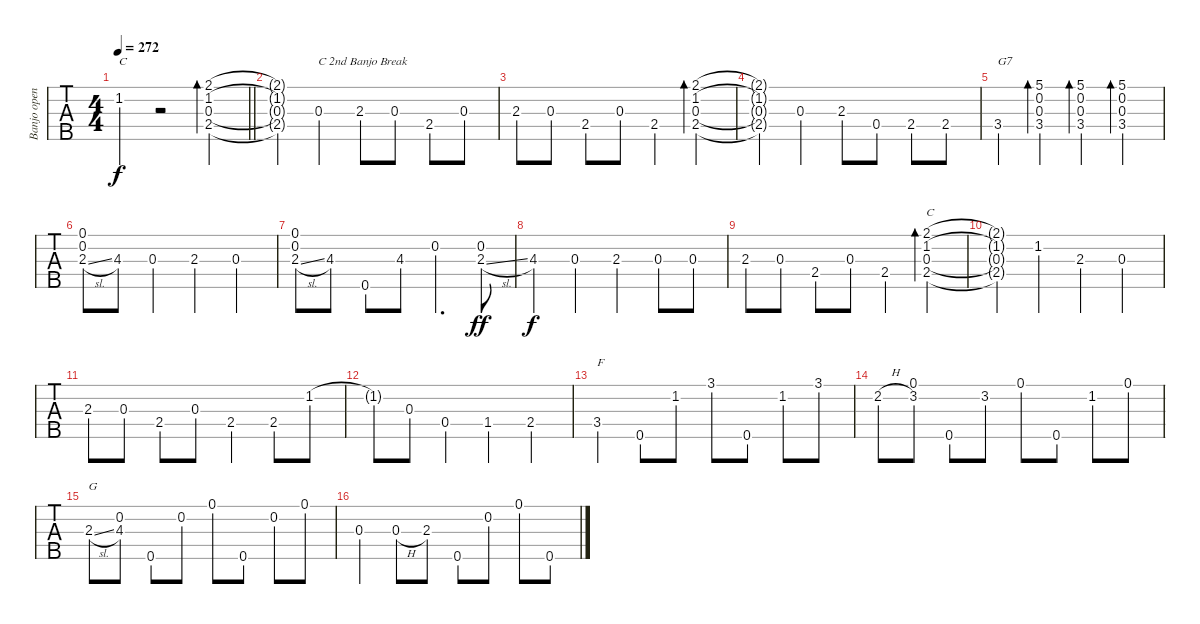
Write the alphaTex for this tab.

\track ("Banjo open G" "Banjo open") {instrument banjo}
\staff {tabs}
\tuning (D4 B3 G3 D3 G4) {hide}
\displaytranspose 12
\ts (4 4)
\tempo 272
\clef g2
\barLineRight lightlight
\ks c
1.2.4{txt "C" dy f} r.2 (2.1 1.2 0.3 2.4).4{bd 60} |
(2.1{t} 1.2{t} 0.3{t} 2.4{t}).4 0.3.4{txt "C 2nd Banjo Break"} 2.3.8 0.3.8 2.4.8 0.3.8 |
2.3.8 0.3.8 2.4.8 0.3.8 2.4.4 (2.1 1.2 0.3 2.4).4{bd 60} |
(2.1{t} 1.2{t} 0.3{t} 2.4{t}).4 0.3.4 2.3.8 0.4.8 2.4.8 2.4.8 |
3.4.4{txt "G7"} (5.1 0.2 0.3 3.4).4{bd 60} (5.1 0.2 0.3 3.4).4{bd 60} (5.1 0.2 0.3 3.4).4{bd 60} |
(0.1 0.2 2.3{sl}).8 4.3.8 0.3.4 2.3.4 0.3.4 |
(0.1 0.2 2.3{sl}).8 4.3.8 0.5.8 4.3.8 0.2.4{d} (0.2 2.3{sl}).8{dy ff} |
4.3.4{dy f} 0.3.4 2.3.4 0.3.8 0.3.8 |
2.3.8 0.3.8 2.4.8 0.3.8 2.4.4 (2.1 1.2 0.3 2.4).4{bd 60 txt "C"} |
(2.1{t} 1.2{t} 0.3{t} 2.4{t}).4 1.2.4 2.3.4 0.3.4 |
2.3.8 0.3.8 2.4.8 0.3.8 2.4.4 2.4.8 1.2.8 |
1.2{t}.8 0.3.8 0.4.4 1.4.4 2.4.4 |
3.4.4{txt "F"} 0.5.8 1.2.8 3.1.8 0.5.8 1.2.8 3.1.8 |
2.2{h}.8 (0.1 3.2).8 0.5.8 3.2.8 0.1.8 0.5.8 1.2.8 0.1.8 |
2.3{sl}.8{txt "G"} (0.2 4.3).8 0.5.8 0.2.8 0.1.8 0.5.8 0.2.8 0.1.8 |
0.3.4 0.3{h}.8 2.3.8 0.5.8 0.2.8 0.1.8 0.5.8
